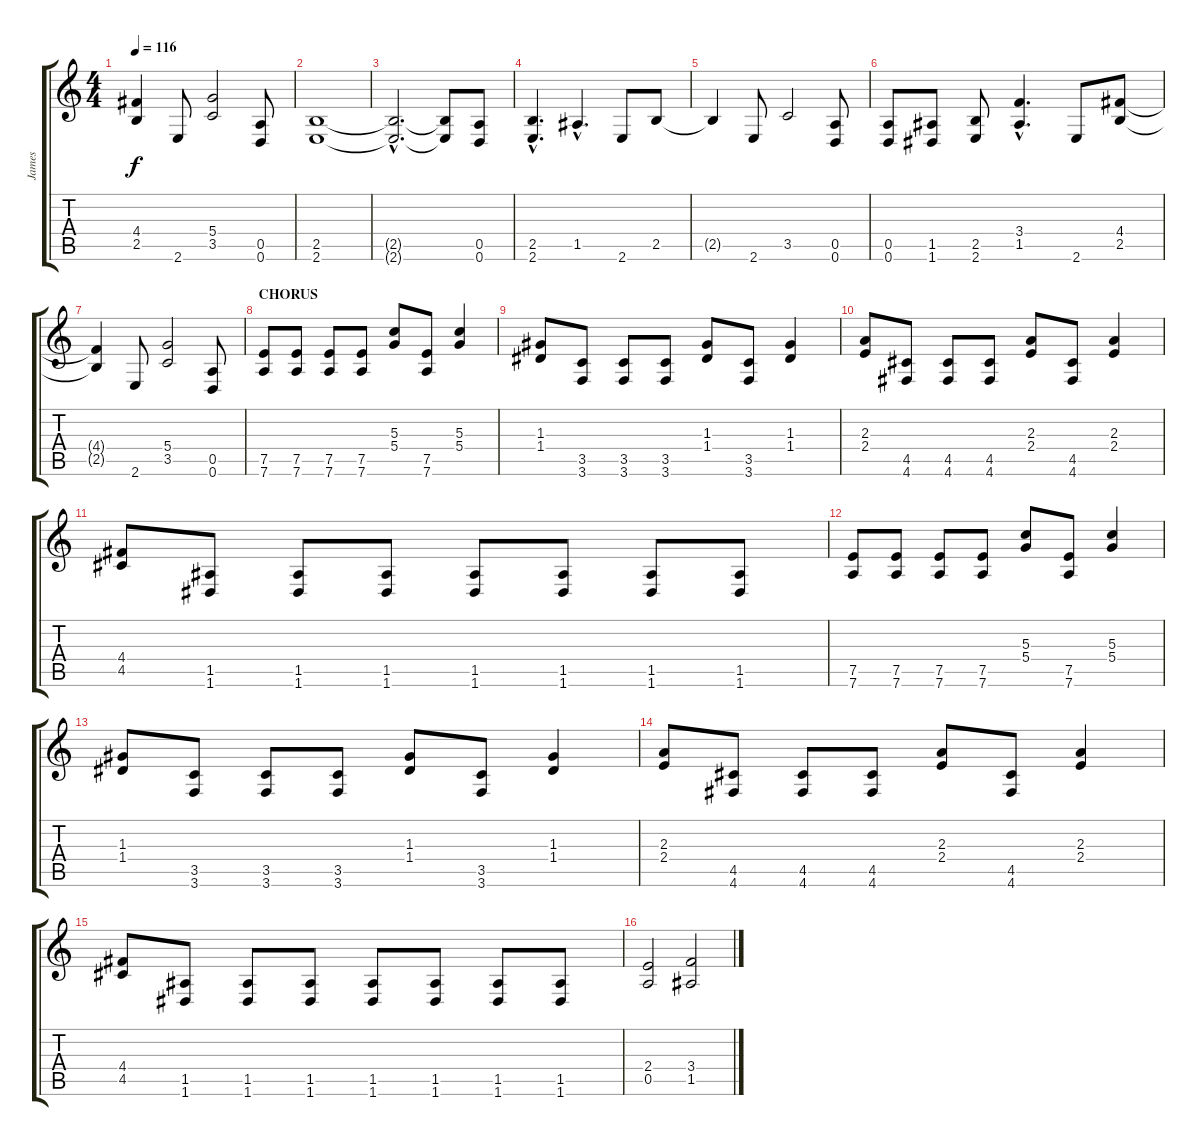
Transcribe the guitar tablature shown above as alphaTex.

\track ("James" "James") {instrument overdrivenguitar}
\staff {score tabs}
\tuning (E4 B3 G3 D3 A2 D2) {hide}
\ts (4 4)
\tempo 116
\clef g2
\ks c
(4.4{t} 2.5{t}).4{dy f} 2.6.8 (5.4 3.5).2 (0.5 0.6).8{volume 12 instrument acousticguitarsteel} |
(2.5 2.6).1 |
(2.5{hac t} 2.6{hac t}).2{d} (2.5{t} 2.6{t}).8 (0.5 0.6).8 |
(2.5{hac} 2.6{hac}).4{d} 1.5{hac}.4{d} 2.6.8 2.5.8 |
2.5{t}.4 2.6.8 3.5.2 (0.5 0.6).8{volume 13 instrument overdrivenguitar} |
(0.5 0.6).8 (1.5 1.6).8 (2.5 2.6).8 (3.4{hac} 1.5{hac}).4{d} 2.6.8 (4.4 2.5).8 |
(4.4{t} 2.5{t}).4 2.6.8 (5.4 3.5).2 (0.5 0.6).8 |
\section ("" "CHORUS")
(7.5 7.6).8 (7.5 7.6).8 (7.5 7.6).8 (7.5 7.6).8 (5.3 5.4).8 (7.5 7.6).8 (5.3 5.4).4 |
(1.3 1.4).8 (3.5 3.6).8 (3.5 3.6).8 (3.5 3.6).8 (1.3 1.4).8 (3.5 3.6).8 (1.3 1.4).4 |
(2.3 2.4).8 (4.5 4.6).8 (4.5 4.6).8 (4.5 4.6).8 (2.3 2.4).8 (4.5 4.6).8 (2.3 2.4).4 |
(4.4 4.5).8 (1.5 1.6).8 (1.5 1.6).8 (1.5 1.6).8 (1.5 1.6).8 (1.5 1.6).8 (1.5 1.6).8 (1.5 1.6).8 |
(7.5 7.6).8 (7.5 7.6).8 (7.5 7.6).8 (7.5 7.6).8 (5.3 5.4).8 (7.5 7.6).8 (5.3 5.4).4 |
(1.3 1.4).8 (3.5 3.6).8 (3.5 3.6).8 (3.5 3.6).8 (1.3 1.4).8 (3.5 3.6).8 (1.3 1.4).4 |
(2.3 2.4).8 (4.5 4.6).8 (4.5 4.6).8 (4.5 4.6).8 (2.3 2.4).8 (4.5 4.6).8 (2.3 2.4).4 |
(4.4 4.5).8 (1.5 1.6).8 (1.5 1.6).8 (1.5 1.6).8 (1.5 1.6).8 (1.5 1.6).8 (1.5 1.6).8 (1.5 1.6).8 |
(2.4 0.5).2 (3.4 1.5).2
